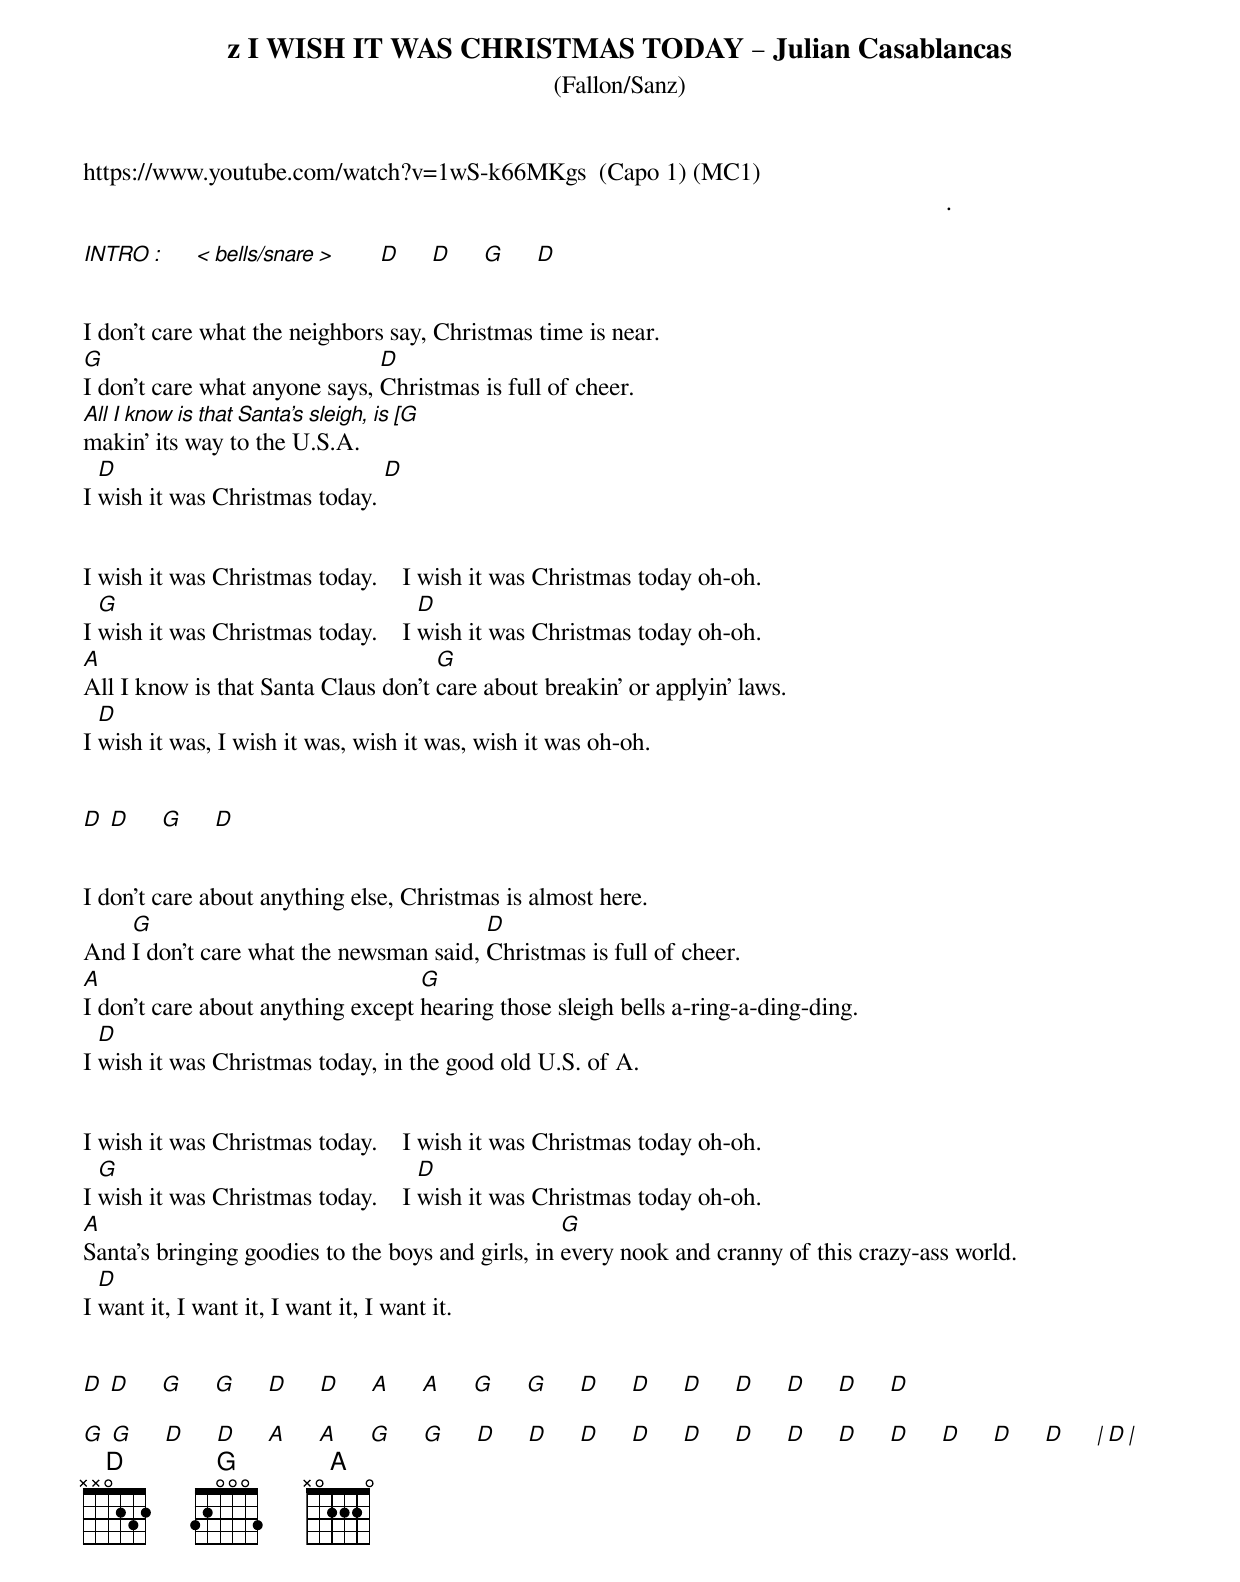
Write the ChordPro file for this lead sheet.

{t: z I WISH IT WAS CHRISTMAS TODAY – Julian Casablancas }
{st: (Fallon/Sanz) }
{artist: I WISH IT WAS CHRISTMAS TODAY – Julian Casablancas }
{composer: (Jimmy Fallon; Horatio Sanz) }


https://www.youtube.com/watch?v=1wS-k66MKgs  (Capo 1) (MC1)
                                                                                                                                          .

[INTRO][:]     [<][bells/snare][>]       [D]     [D]     [G]     [D]


I don't care what the neighbors say, Christmas time is near.
[G]I don't care what anyone says, [D]Christmas is full of cheer.
[All I know is that Santa's sleigh, is [G]makin' its way to the U.S.A.
I [D]wish it was Christmas today. [D]


I wish it was Christmas today.    I wish it was Christmas today oh-oh.
I [G]wish it was Christmas today.    I [D]wish it was Christmas today oh-oh.
[A]All I know is that Santa Claus don't [G]care about breakin’ or applyin’ laws.
I [D]wish it was, I wish it was, wish it was, wish it was oh-oh.


[D] [D]     [G]     [D]


I don't care about anything else, Christmas is almost here.
And [G]I don't care what the newsman said, [D]Christmas is full of cheer.
[A]I don't care about anything except [G]hearing those sleigh bells a-ring-a-ding-ding.
I [D]wish it was Christmas today, in the good old U.S. of A.


I wish it was Christmas today.    I wish it was Christmas today oh-oh.
I [G]wish it was Christmas today.    I [D]wish it was Christmas today oh-oh.
[A]Santa's bringing goodies to the boys and girls, in [G]every nook and cranny of this crazy-ass world.
I [D]want it, I want it, I want it, I want it.


[D] [D]     [G]     [G]     [D]     [D]     [A]     [A]     [G]     [G]     [D]     [D]     [D]     [D]     [D]     [D]     [D]

[G] [G]     [D]     [D]     [A]     [A]     [G]     [G]     [D]     [D]     [D]     [D]     [D]     [D]     [D]     [D]     [D]     [D]     [D]     [D]     [|][D][|]
